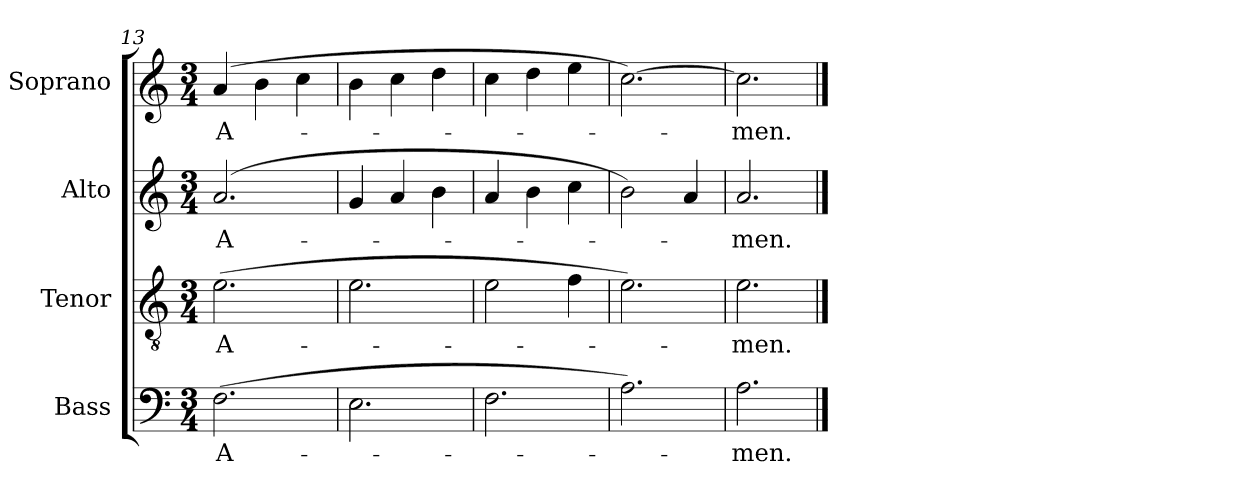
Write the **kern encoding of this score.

**kern	**text	**kern	**text	**kern	**text	**kern	**text
*part4	*part4	*part3	*part3	*part2	*part2	*part1	*part1
*staff4	*staff4	*staff3	*staff3	*staff2	*staff2	*staff1	*staff1
*I"Bass	*	*I"Tenor	*	*I"Alto	*	*I"Soprano	*
*I'B	*	*I'T	*	*I'A	*	*I'S	*
!!LO:LB:g=z
*clefF4	*	*clefGv2	*	*clefG2	*	*clefG2	*
*k[]	*	*k[]	*	*k[]	*	*k[]	*
*C:	*	*C:	*	*C:	*	*C:	*
*M3/4	*	*M3/4	*	*M3/4	*	*M3/4	*
=13	=13	=13	=13	=13	=13	=13	=13
!	!LO:LY:b	!	!LO:LY:b	!	!LO:LY:b	!	!LO:LY:b
(>2.F	A-	(>2.e	A-	(>2.a	A-	(>4a	A-
.	.	.	.	.	.	4b	.
.	.	.	.	.	.	4cc	.
=14	=14	=14	=14	=14	=14	=14	=14
2.E	.	2.e	.	4g	.	4b	.
.	.	.	.	4a	.	4cc	.
.	.	.	.	4b	.	4dd	.
=15	=15	=15	=15	=15	=15	=15	=15
2.F	.	2e	.	4a	.	4cc	.
.	.	.	.	4b	.	4dd	.
.	.	4f	.	4cc	.	4ee	.
=16	=16	=16	=16	=16	=16	=16	=16
2.A)	.	2.e)	.	2b)	.	[2.cc)	.
.	.	.	.	4a	.	.	.
=17	=17	=17	=17	=17	=17	=17	=17
!	!LO:LY:b	!	!LO:LY:b	!	!LO:LY:b	!	!LO:LY:b
2.A	-men.	2.e	-men.	2.a	-men.	2.cc]	-men.
==	==	==	==	==	==	==	==
*-	*-	*-	*-	*-	*-	*-	*-
